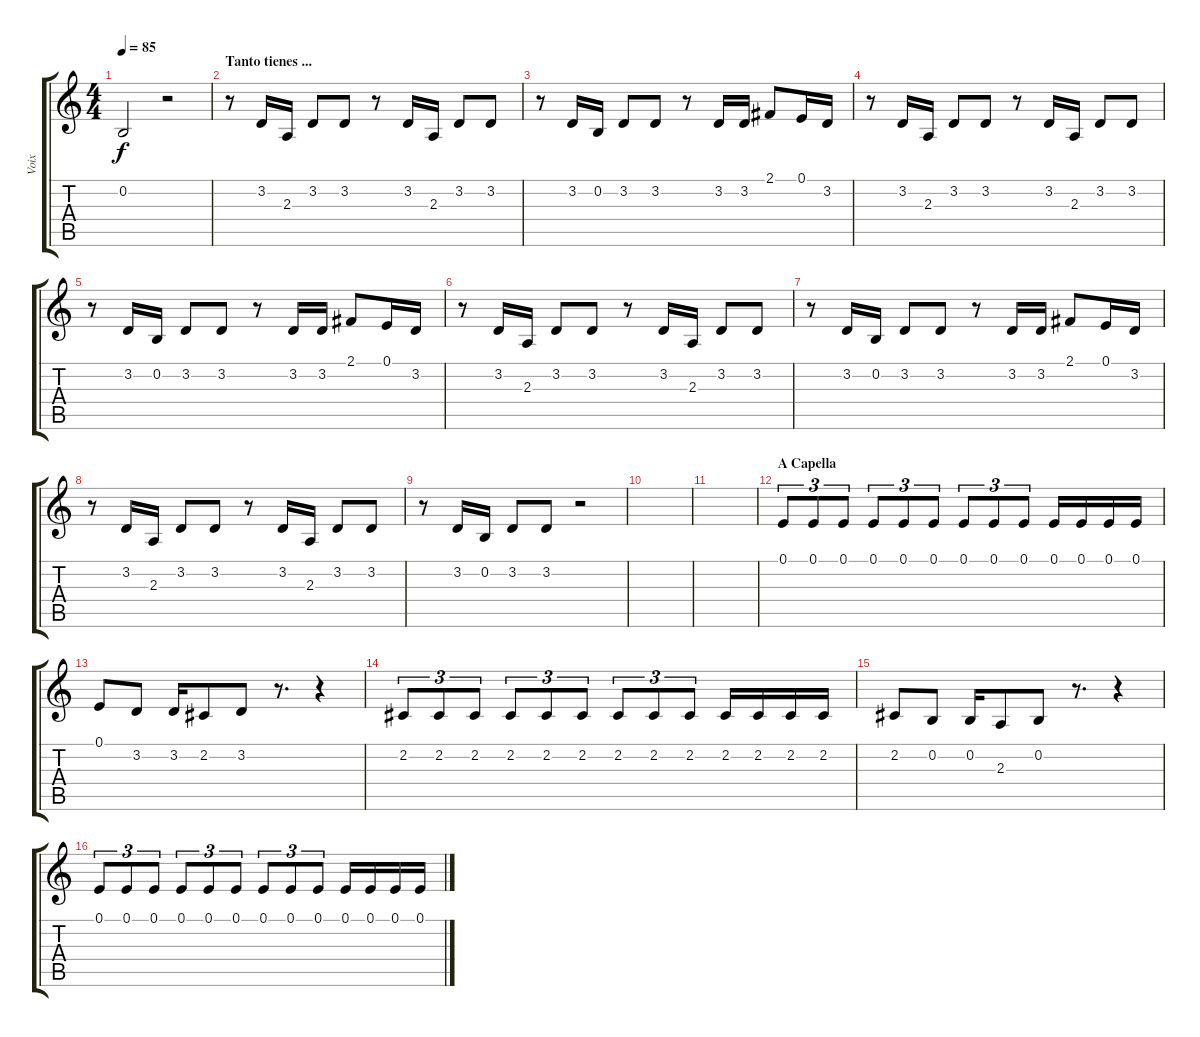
\track ("Voix" "Voix") {instrument clarinet}
\staff {score tabs}
\tuning (E4 B3 G3 D3 A2 E2) {hide}
\ts (4 4)
\tempo 85
\clef g2
\ks c
0.2.2{dy f} r.2 |
\section ("" "Tanto tienes ...")
r.8 3.2.16 2.3.16 3.2.8 3.2.8 r.8 3.2.16 2.3.16 3.2.8 3.2.8 |
r.8 3.2.16 0.2.16 3.2.8 3.2.8 r.8 3.2.16 3.2.16 2.1.8 0.1.16 3.2.16 |
r.8 3.2.16 2.3.16 3.2.8 3.2.8 r.8 3.2.16 2.3.16 3.2.8 3.2.8 |
r.8 3.2.16 0.2.16 3.2.8 3.2.8 r.8 3.2.16 3.2.16 2.1.8 0.1.16 3.2.16 |
r.8 3.2.16 2.3.16 3.2.8 3.2.8 r.8 3.2.16 2.3.16 3.2.8 3.2.8 |
r.8 3.2.16 0.2.16 3.2.8 3.2.8 r.8 3.2.16 3.2.16 2.1.8 0.1.16 3.2.16 |
r.8 3.2.16 2.3.16 3.2.8 3.2.8 r.8 3.2.16 2.3.16 3.2.8 3.2.8 |
r.8 3.2.16 0.2.16 3.2.8 3.2.8 r.2 |
|
|
\section ("" "A Capella")
0.1.8{tu (3 2)} 0.1.8{tu (3 2)} 0.1.8{tu (3 2)} 0.1.8{tu (3 2)} 0.1.8{tu (3 2)} 0.1.8{tu (3 2)} 0.1.8{tu (3 2)} 0.1.8{tu (3 2)} 0.1.8{tu (3 2)} 0.1.16 0.1.16 0.1.16 0.1.16 |
0.1.8 3.2.8 3.2.16 2.2.8 3.2.8 r.8{d} r.4 |
2.2.8{tu (3 2)} 2.2.8{tu (3 2)} 2.2.8{tu (3 2)} 2.2.8{tu (3 2)} 2.2.8{tu (3 2)} 2.2.8{tu (3 2)} 2.2.8{tu (3 2)} 2.2.8{tu (3 2)} 2.2.8{tu (3 2)} 2.2.16 2.2.16 2.2.16 2.2.16 |
2.2.8 0.2.8 0.2.16 2.3.8 0.2.8 r.8{d} r.4 |
0.1.8{tu (3 2)} 0.1.8{tu (3 2)} 0.1.8{tu (3 2)} 0.1.8{tu (3 2)} 0.1.8{tu (3 2)} 0.1.8{tu (3 2)} 0.1.8{tu (3 2)} 0.1.8{tu (3 2)} 0.1.8{tu (3 2)} 0.1.16 0.1.16 0.1.16 0.1.16
